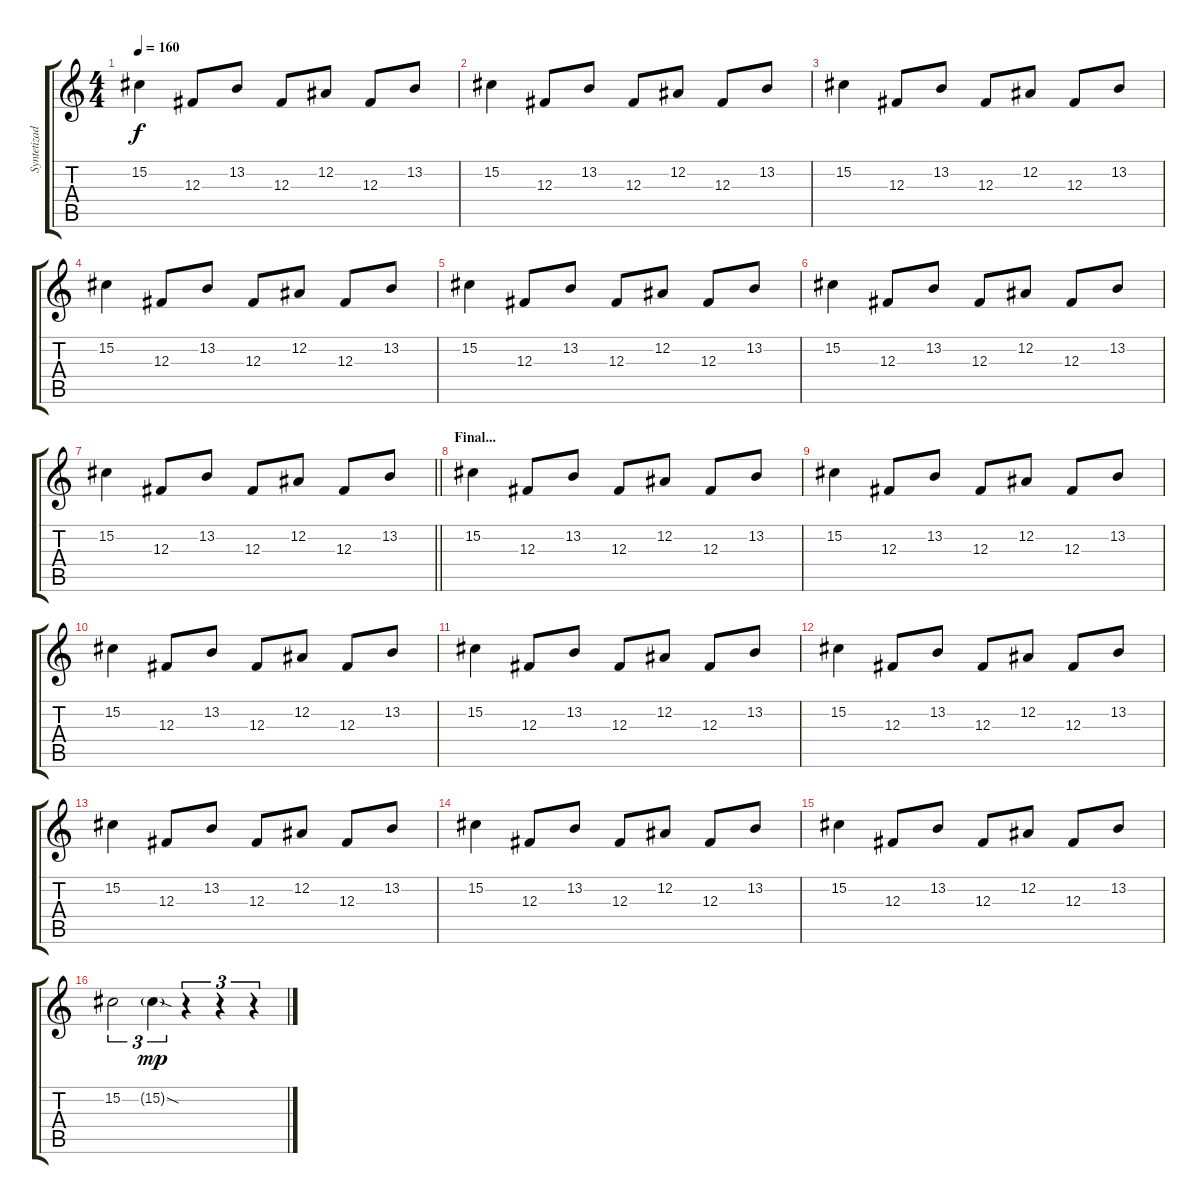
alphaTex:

\track ("Syntetizador" "Syntetizad") {instrument lead2sawtooth}
\staff {score tabs}
\tuning (Eb4 Bb3 Gb3 Db3 Ab2 Eb2) {hide}
\ts (4 4)
\tempo 160
\clef g2
\ks c
15.2.4{dy f} 12.3.8 13.2.8 12.3.8 12.2.8 12.3.8 13.2.8 |
15.2.4 12.3.8 13.2.8 12.3.8 12.2.8 12.3.8 13.2.8 |
15.2.4 12.3.8 13.2.8 12.3.8 12.2.8 12.3.8 13.2.8 |
15.2.4 12.3.8 13.2.8 12.3.8 12.2.8 12.3.8 13.2.8 |
15.2.4 12.3.8 13.2.8 12.3.8 12.2.8 12.3.8 13.2.8 |
15.2.4 12.3.8 13.2.8 12.3.8 12.2.8 12.3.8 13.2.8 |
\barLineRight lightlight
15.2.4 12.3.8 13.2.8 12.3.8 12.2.8 12.3.8 13.2.8 |
\section ("" "Final...")
15.2.4 12.3.8 13.2.8 12.3.8 12.2.8 12.3.8 13.2.8 |
15.2.4 12.3.8 13.2.8 12.3.8 12.2.8 12.3.8 13.2.8 |
15.2.4 12.3.8 13.2.8 12.3.8 12.2.8 12.3.8 13.2.8 |
15.2.4 12.3.8 13.2.8 12.3.8 12.2.8 12.3.8 13.2.8 |
15.2.4 12.3.8 13.2.8 12.3.8 12.2.8 12.3.8 13.2.8 |
15.2.4 12.3.8 13.2.8 12.3.8 12.2.8 12.3.8 13.2.8 |
15.2.4 12.3.8 13.2.8 12.3.8 12.2.8 12.3.8 13.2.8 |
15.2.4 12.3.8 13.2.8 12.3.8 12.2.8 12.3.8 13.2.8 |
15.2.2{tu (3 2)} 15.2{sod g}.4{tu (3 2) dy mp} r.4{tu (3 2)} r.4{tu (3 2)} r.4{tu (3 2)}
